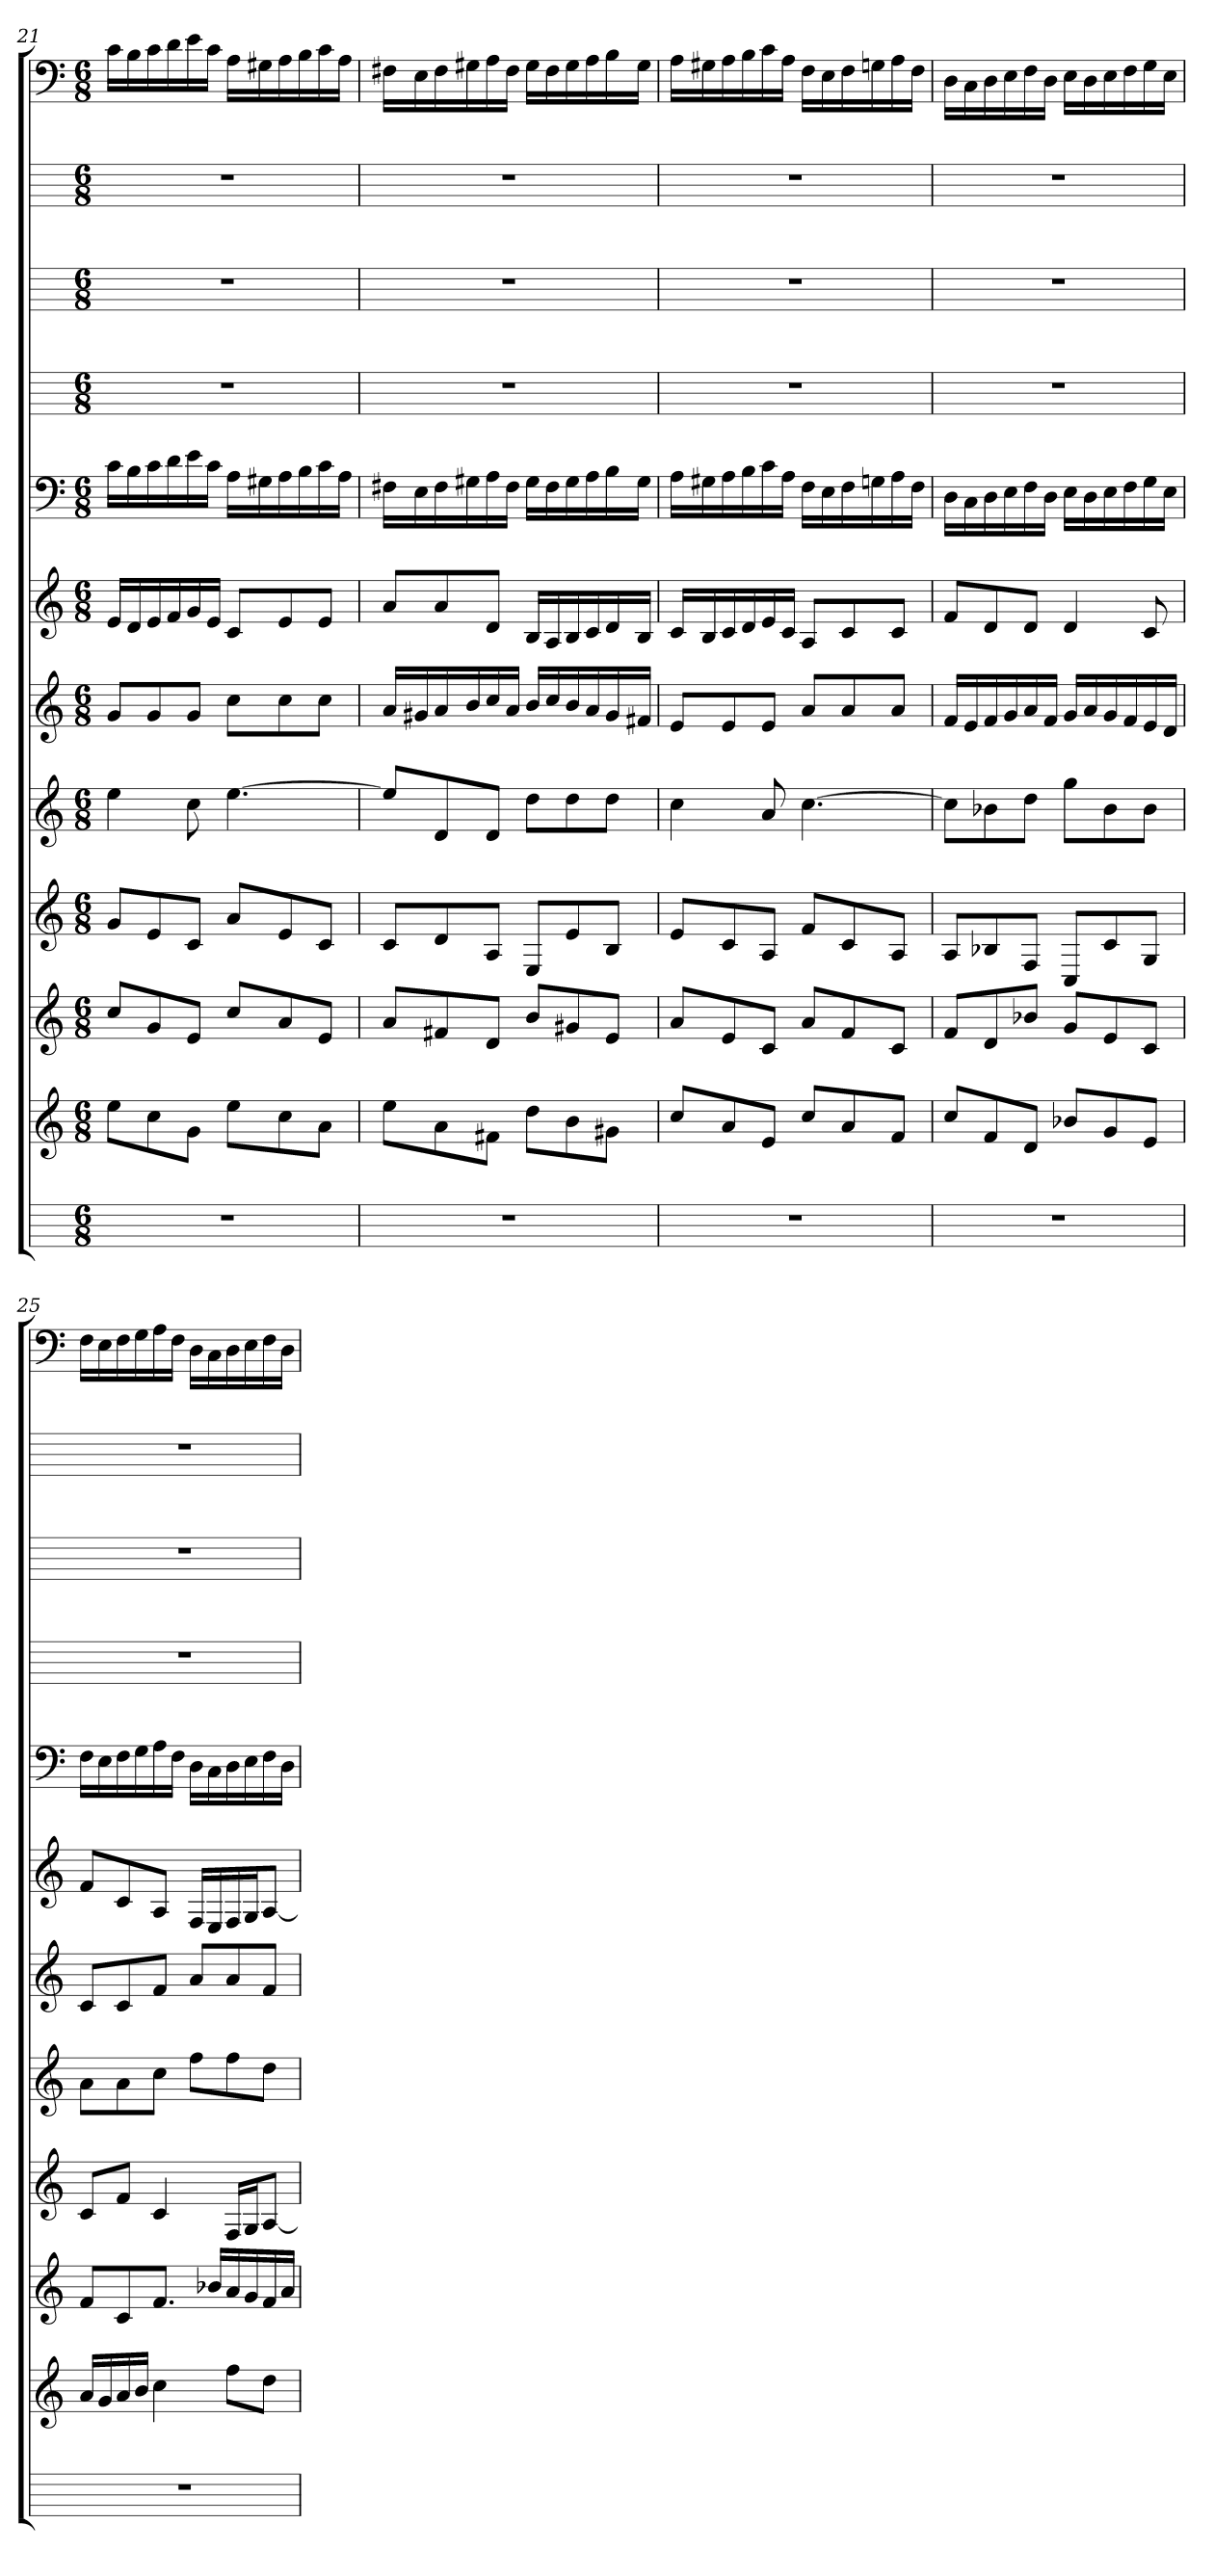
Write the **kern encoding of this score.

**kern	**kern	**kern	**kern	**kern	**kern	**kern	**kern	**kern	**kern	**kern	**kern
*part12	*part11	*part10	*part9	*part8	*part7	*part6	*part5	*part4	*part3	*part2	*part1
*staff12	*staff11	*staff10	*staff9	*staff8	*staff7	*staff6	*staff5	*staff4	*staff3	*staff2	*staff1
*k[]	*k[]	*k[]	*k[]	*k[]	*k[]	*k[]	*k[]	*k[]	*k[]	*k[]	*k[]
*C:	*C:	*C:	*C:	*C:	*C:	*C:	*C:	*C:	*C:	*C:	*C:
*M6/8	*M6/8	*M6/8	*M6/8	*M6/8	*M6/8	*M6/8	*M6/8	*M6/8	*M6/8	*M6/8	*M6/8
=21	=21	=21	=21	=21	=21	=21	=21	=21	=21	=21	=21
2.r	8eeL	8ccL	8gL	4ee	8gL	16eLL	16cLL	2.r	2.r	2.r	16cLL
.	.	.	.	.	.	16d	16B	.	.	.	16B
.	8cc	8g	8e	.	8g	16e	16c	.	.	.	16c
.	.	.	.	.	.	16f	16d	.	.	.	16d
.	8gJ	8eJ	8cJ	8cc	8gJ	16g	16e	.	.	.	16e
.	.	.	.	.	.	16eJJ	16cJJ	.	.	.	16cJJ
.	8eeL	8ccL	8aL	[4.ee	8ccL	8cL	16ALL	.	.	.	16ALL
.	.	.	.	.	.	.	16G#X	.	.	.	16G#X
.	8cc	8a	8e	.	8cc	8e	16A	.	.	.	16A
.	.	.	.	.	.	.	16B	.	.	.	16B
.	8aJ	8eJ	8cJ	.	8ccJ	8eJ	16c	.	.	.	16c
.	.	.	.	.	.	.	16AJJ	.	.	.	16AJJ
=22	=22	=22	=22	=22	=22	=22	=22	=22	=22	=22	=22
2.r	8eeL	8aL	8cL	8eeL]	16aLL	8aL	16F#XLL	2.r	2.r	2.r	16F#XLL
.	.	.	.	.	16g#X	.	16E	.	.	.	16E
.	8a	8f#X	8d	8d	16a	8a	16F#	.	.	.	16F#
.	.	.	.	.	16b	.	16G#X	.	.	.	16G#X
.	8f#XJ	8dJ	8AJ	8dJ	16cc	8dJ	16A	.	.	.	16A
.	.	.	.	.	16aJJ	.	16F#JJ	.	.	.	16F#JJ
.	8ddL	8bL	8EL	8ddL	16bLL	16BLL	16G#LL	.	.	.	16G#LL
.	.	.	.	.	16cc	16A	16F#	.	.	.	16F#
.	8b	8g#X	8e	8dd	16b	16B	16G#	.	.	.	16G#
.	.	.	.	.	16a	16c	16A	.	.	.	16A
.	8g#XJ	8eJ	8BJ	8ddJ	16g#	16d	16B	.	.	.	16B
.	.	.	.	.	16f#XJJ	16BJJ	16G#JJ	.	.	.	16G#JJ
=23	=23	=23	=23	=23	=23	=23	=23	=23	=23	=23	=23
2.r	8ccL	8aL	8eL	4cc	8eL	16cLL	16ALL	2.r	2.r	2.r	16ALL
.	.	.	.	.	.	16B	16G#X	.	.	.	16G#X
.	8a	8e	8c	.	8e	16c	16A	.	.	.	16A
.	.	.	.	.	.	16d	16B	.	.	.	16B
.	8eJ	8cJ	8AJ	8a	8eJ	16e	16c	.	.	.	16c
.	.	.	.	.	.	16cJJ	16AJJ	.	.	.	16AJJ
.	8ccL	8aL	8fL	[4.cc	8aL	8AL	16FLL	.	.	.	16FLL
.	.	.	.	.	.	.	16E	.	.	.	16E
.	8a	8f	8c	.	8a	8c	16F	.	.	.	16F
.	.	.	.	.	.	.	16Gn	.	.	.	16Gn
.	8fJ	8cJ	8AJ	.	8aJ	8cJ	16A	.	.	.	16A
.	.	.	.	.	.	.	16FJJ	.	.	.	16FJJ
=24	=24	=24	=24	=24	=24	=24	=24	=24	=24	=24	=24
2.r	8ccL	8fL	8AL	8ccL]	16fLL	8fL	16DLL	2.r	2.r	2.r	16DLL
.	.	.	.	.	16e	.	16C	.	.	.	16C
.	8f	8d	8B-X	8b-X	16f	8d	16D	.	.	.	16D
.	.	.	.	.	16g	.	16E	.	.	.	16E
.	8dJ	8b-XJ	8FJ	8ddJ	16a	8dJ	16F	.	.	.	16F
.	.	.	.	.	16fJJ	.	16DJJ	.	.	.	16DJJ
.	8b-XL	8gL	8CL	8ggL	16gLL	4d	16ELL	.	.	.	16ELL
.	.	.	.	.	16a	.	16D	.	.	.	16D
.	8g	8e	8c	8b-	16g	.	16E	.	.	.	16E
.	.	.	.	.	16f	.	16F	.	.	.	16F
.	8eJ	8cJ	8GJ	8b-J	16e	8c	16G	.	.	.	16G
.	.	.	.	.	16dJJ	.	16EJJ	.	.	.	16EJJ
=25	=25	=25	=25	=25	=25	=25	=25	=25	=25	=25	=25
2.r	16aLL	8fL	8cL	8aL	8cL	8fL	16FLL	2.r	2.r	2.r	16FLL
.	16g	.	.	.	.	.	16E	.	.	.	16E
.	16a	8c	8fJ	8a	8c	8c	16F	.	.	.	16F
.	16bJJ	.	.	.	.	.	16G	.	.	.	16G
.	4cc	8.fJ	4c	8ccJ	8fJ	8AJ	16A	.	.	.	16A
.	.	.	.	.	.	.	16FJJ	.	.	.	16FJJ
.	.	.	.	8ffL	8aL	16FLL	16DLL	.	.	.	16DLL
.	.	16b-XLL	.	.	.	16E	16C	.	.	.	16C
.	8ffL	16a	16FLL	8ff	8a	16F	16D	.	.	.	16D
.	.	16g	16GJ	.	.	16GJ	16E	.	.	.	16E
.	8ddJ	16f	[8AJ	8ddJ	8fJ	[8AJ	16F	.	.	.	16F
.	.	16aJJ	.	.	.	.	16DJJ	.	.	.	16DJJ
=	=	=	=	=	=	=	=	=	=	=	=
*-	*-	*-	*-	*-	*-	*-	*-	*-	*-	*-	*-
